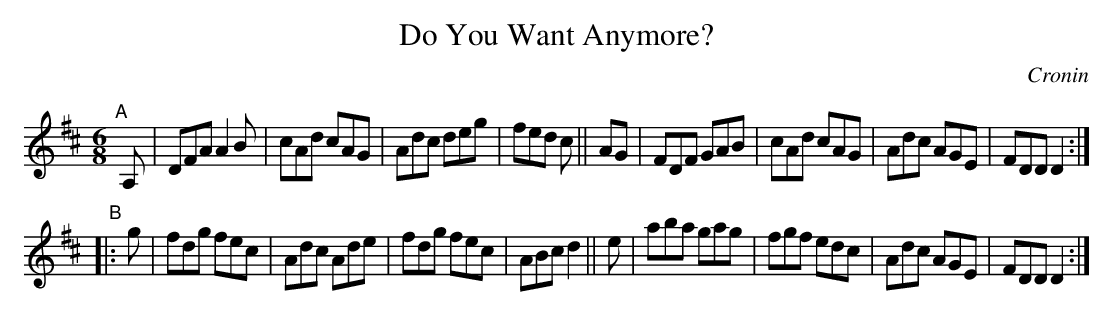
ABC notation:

X:1
T: Do You Want Anymore?
O: Cronin
M: 6/8
L: 1/8
K: D
"^A"[|]\
A, | DFA A2B | cAd cAG | Adc deg | fed c ||\
AG | FDF GAB | cAd cAG | Adc AGE | FDD D2 :|
"^B"|:\
g | fdg fec | Adc Ade | fdg fec | ABc d2 ||\
e | aba gag | fgf edc | Adc AGE | FDD D2 :|
